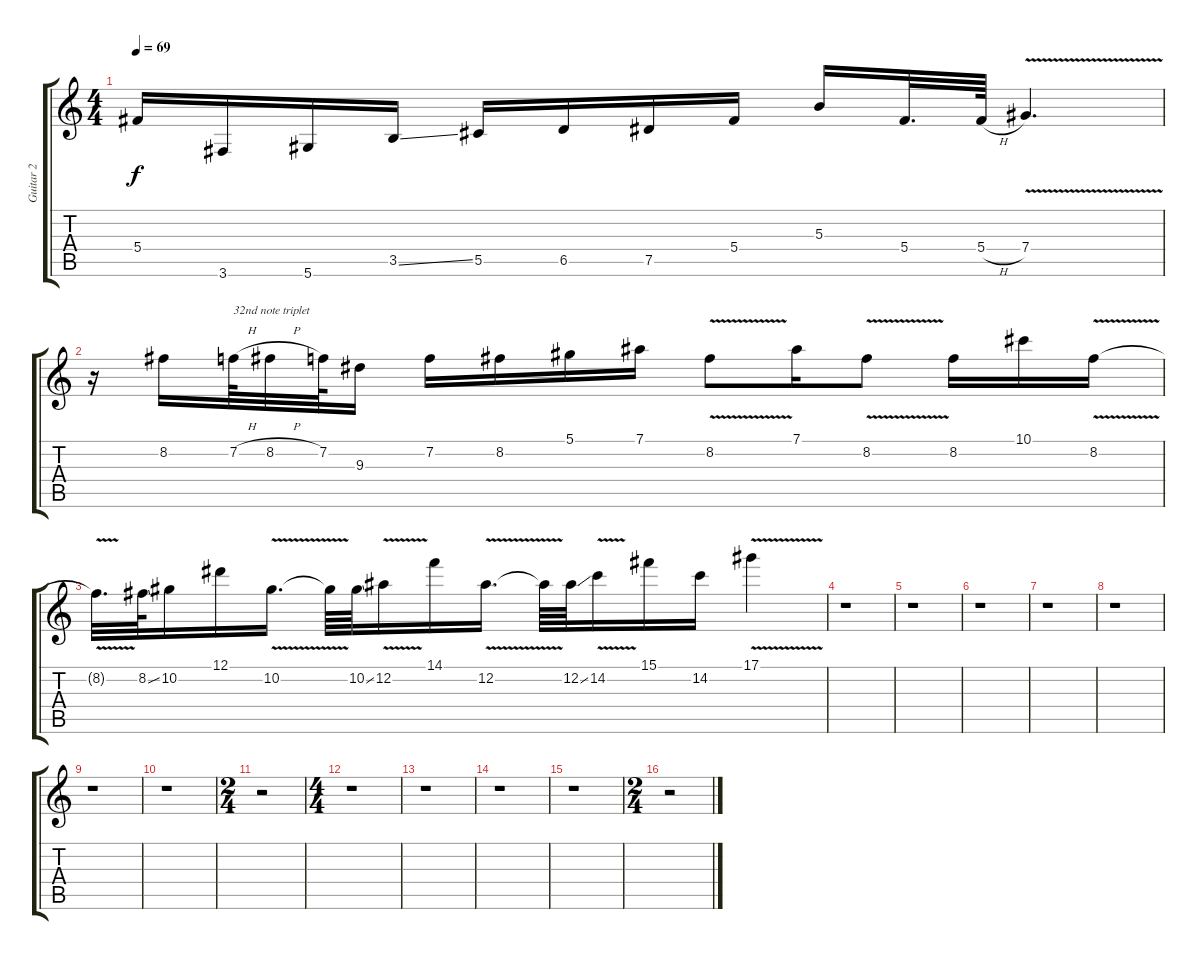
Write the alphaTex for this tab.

\track ("Guitar 2" "Guitar 2") {mute instrument electricguitarclean}
\staff {score tabs}
\tuning (Eb4 Bb3 Gb3 Db3 Ab2 Eb2) {hide}
\ts (4 4)
\tempo 69
\clef g2
\ks c
5.4{t}.16{dy f} 3.6.16 5.6.16 3.5{ss}.16 5.5.16 6.5.16 7.5.16 5.4.16 5.3.16 5.4.32{d} 5.4{h}.64 7.4{v}.4{d} |
r.16 8.2.16 7.2{h}.64{txt "32nd note triplet"} 8.2{h}.32 7.2.64 9.3.16 7.2.16 8.2.16 5.1.16 7.1.16 8.2{v}.8 7.1.16 8.2{v}.8 8.2.16 10.1.16 8.2{v}.16 |
8.2{t}.32{d} 8.2{ss}.64 10.2.16 12.1.16 10.2{v}.16{d} 10.2{t}.64 10.2{ss}.64 12.2{v}.16 14.1.16 12.2{v}.16{d} 12.2{t}.64 12.2{ss}.64 14.2{v}.16 15.1.16 14.2.16 17.1{v}.4 |
r.1 |
r.1 |
r.1 |
r.1 |
r.1 |
r.1 |
r.1 |
\ts (2 4)
r.2 |
\ts (4 4)
r.1 |
r.1 |
r.1 |
r.1 |
\ts (2 4)
r.2
